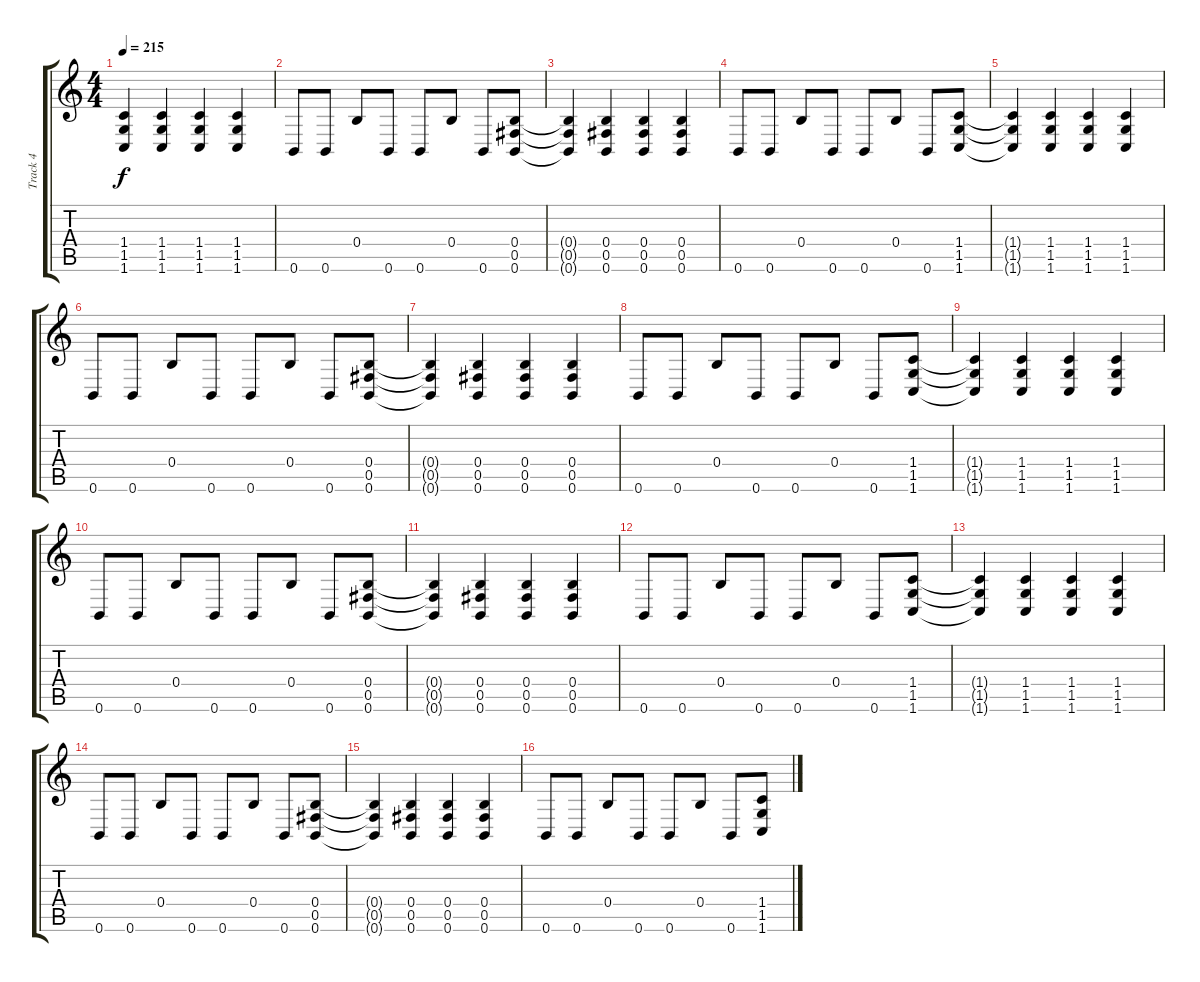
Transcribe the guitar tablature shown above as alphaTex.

\track ("Track 4" "Track 4") {instrument distortionguitar}
\staff {score tabs}
\tuning (Db4 Ab3 E3 B2 Gb2 B1) {hide}
\ts (4 4)
\tempo 215
\clef g2
\ks c
(1.4{t} 1.5{t} 1.6{t}).4{dy f} (1.4 1.5 1.6).4 (1.4 1.5 1.6).4 (1.4 1.5 1.6).4 |
0.6.8 0.6.8 0.4.8 0.6.8 0.6.8 0.4.8 0.6.8 (0.4 0.5 0.6).8 |
(0.4{t} 0.5{t} 0.6{t}).4 (0.4 0.5 0.6).4 (0.4 0.5 0.6).4 (0.4 0.5 0.6).4 |
0.6.8 0.6.8 0.4.8 0.6.8 0.6.8 0.4.8 0.6.8 (1.4 1.5 1.6).8 |
(1.4{t} 1.5{t} 1.6{t}).4 (1.4 1.5 1.6).4 (1.4 1.5 1.6).4 (1.4 1.5 1.6).4 |
0.6.8 0.6.8 0.4.8 0.6.8 0.6.8 0.4.8 0.6.8 (0.4 0.5 0.6).8 |
(0.4{t} 0.5{t} 0.6{t}).4 (0.4 0.5 0.6).4 (0.4 0.5 0.6).4 (0.4 0.5 0.6).4 |
0.6.8 0.6.8 0.4.8 0.6.8 0.6.8 0.4.8 0.6.8 (1.4 1.5 1.6).8 |
(1.4{t} 1.5{t} 1.6{t}).4 (1.4 1.5 1.6).4 (1.4 1.5 1.6).4 (1.4 1.5 1.6).4 |
0.6.8 0.6.8 0.4.8 0.6.8 0.6.8 0.4.8 0.6.8 (0.4 0.5 0.6).8 |
(0.4{t} 0.5{t} 0.6{t}).4 (0.4 0.5 0.6).4 (0.4 0.5 0.6).4 (0.4 0.5 0.6).4 |
0.6.8 0.6.8 0.4.8 0.6.8 0.6.8 0.4.8 0.6.8 (1.4 1.5 1.6).8 |
(1.4{t} 1.5{t} 1.6{t}).4 (1.4 1.5 1.6).4 (1.4 1.5 1.6).4 (1.4 1.5 1.6).4 |
0.6.8 0.6.8 0.4.8 0.6.8 0.6.8 0.4.8 0.6.8 (0.4 0.5 0.6).8 |
(0.4{t} 0.5{t} 0.6{t}).4 (0.4 0.5 0.6).4 (0.4 0.5 0.6).4 (0.4 0.5 0.6).4 |
0.6.8 0.6.8 0.4.8 0.6.8 0.6.8 0.4.8 0.6.8 (1.4 1.5 1.6).8
